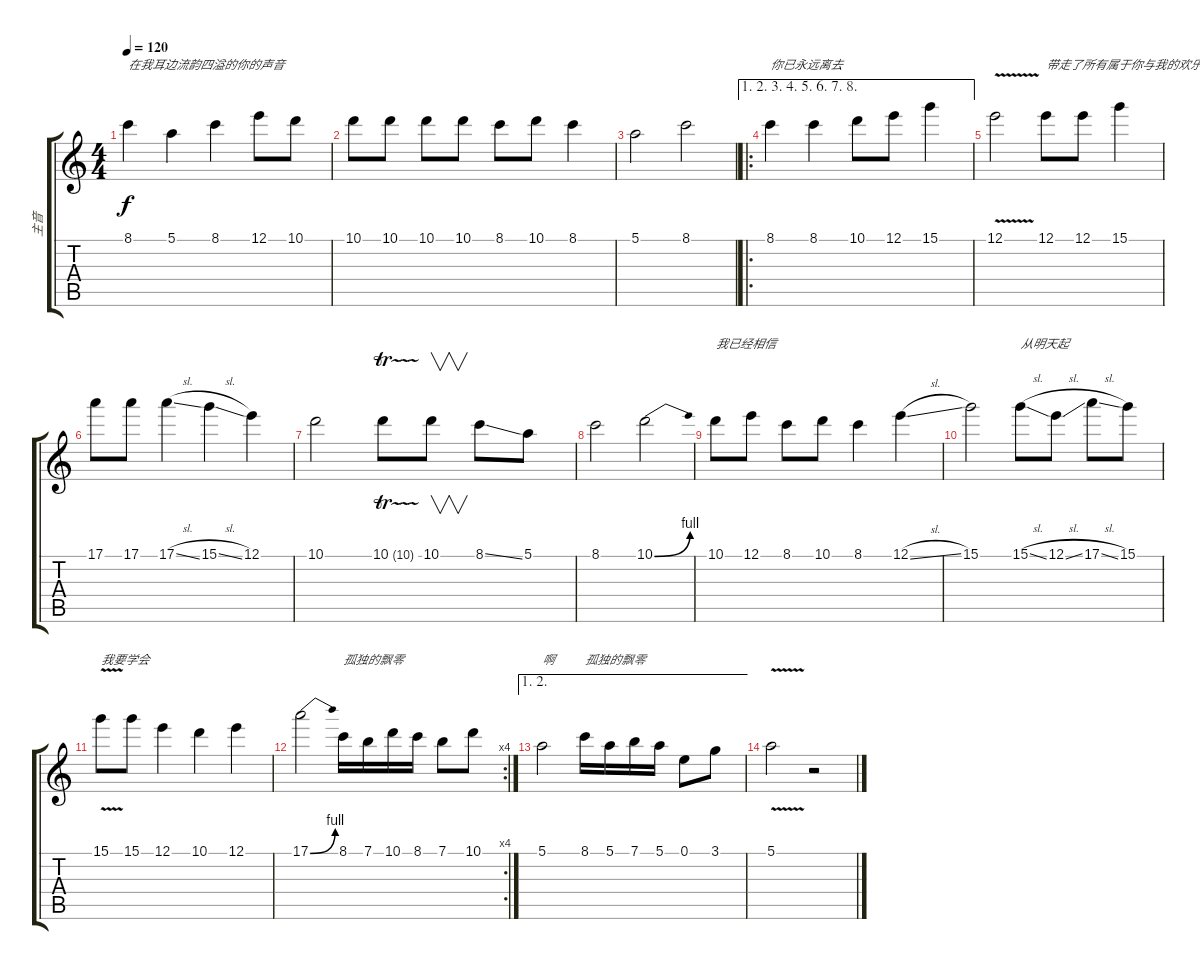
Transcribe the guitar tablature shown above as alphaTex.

\track ("主音" "主音") {instrument acousticguitarsteel}
\staff {score tabs}
\tuning (E4 B3 G3 D3 A2 E2) {hide}
\ts (4 4)
\tempo 120
\clef g2
\ks c
8.1.4{txt "在我耳边流韵四溢的你的声音" dy f} 5.1.4 8.1.4 12.1.8 10.1.8 |
10.1.8 10.1.8 10.1.8 10.1.8 8.1.8 10.1.8 8.1.4 |
5.1.2 8.1.2 |
\ae (1 2 3 4 5 6 7 8)
\ro
8.1.4{txt "你已永远离去"} 8.1.4 10.1.8 12.1.8 15.1.4 |
12.1{v}.2 12.1.8{txt "带走了所有属于你与我的欢乐和倦怠"} 12.1.8 15.1.4 |
17.1.8 17.1.8 17.1{sl}.4 15.1{sl}.4 12.1.4 |
10.1.2 10.1{tr (10 16)}.8 10.1.8{v} 8.1{ss}.8 5.1.8 |
8.1.2 10.1{be (bend 0 0 60 4)}.2 |
10.1.8{txt "我已经相信"} 12.1.8 8.1.8 10.1.8 8.1.4 12.1{sl}.4 |
15.1.2 15.1{sl}.8{txt "从明天起"} 12.1{sl}.8 17.1{sl}.8 15.1.8 |
15.1{v}.8{txt "我要学会"} 15.1.8 12.1.4 10.1.4 12.1.4 |
\rc 4
17.1{be (bend 0 0 60 4)}.2 8.1.16{txt "孤独的飘零"} 7.1.16 10.1.16 8.1.16 7.1.8 10.1.8 |
\ae (1 2)
5.1.2{txt "啊"} 8.1.16{txt "孤独的飘零"} 5.1.16 7.1.16 5.1.16 0.1.8 3.1.8 |
5.1{v}.2 r.2
